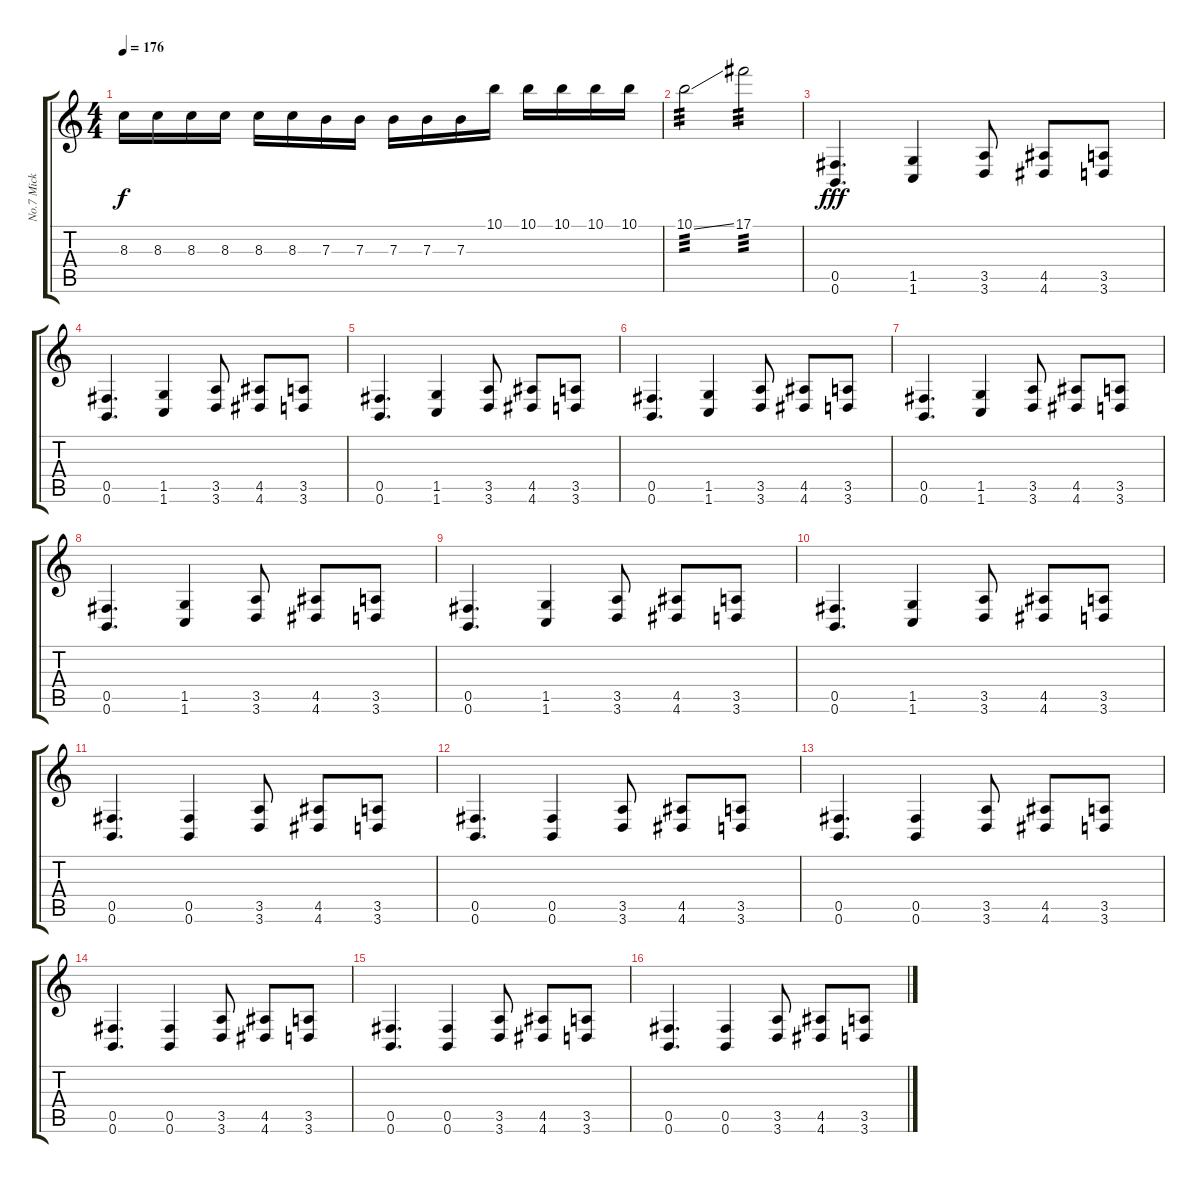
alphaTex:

\track ("No.7 Mick" "No.7 Mick") {instrument distortionguitar}
\staff {score tabs}
\tuning (Db4 Ab3 E3 B2 Gb2 B1) {hide}
\ts (4 4)
\tempo 176
\clef g2
\ks c
8.3.16{dy f} 8.3.16 8.3.16 8.3.16 8.3.16 8.3.16 7.3.16 7.3.16 7.3.16 7.3.16 7.3.16 10.1.16 10.1.16 10.1.16 10.1.16 10.1.16 |
10.1{ss}.2{tp 3} 17.1.2{tp 3} |
(0.5 0.6).4{d dy fff} (1.5 1.6).4 (3.5 3.6).8 (4.5 4.6).8 (3.5 3.6).8 |
(0.5 0.6).4{d} (1.5 1.6).4 (3.5 3.6).8 (4.5 4.6).8 (3.5 3.6).8 |
(0.5 0.6).4{d} (1.5 1.6).4 (3.5 3.6).8 (4.5 4.6).8 (3.5 3.6).8 |
(0.5 0.6).4{d} (1.5 1.6).4 (3.5 3.6).8 (4.5 4.6).8 (3.5 3.6).8 |
(0.5 0.6).4{d} (1.5 1.6).4 (3.5 3.6).8 (4.5 4.6).8 (3.5 3.6).8 |
(0.5 0.6).4{d} (1.5 1.6).4 (3.5 3.6).8 (4.5 4.6).8 (3.5 3.6).8 |
(0.5 0.6).4{d} (1.5 1.6).4 (3.5 3.6).8 (4.5 4.6).8 (3.5 3.6).8 |
(0.5 0.6).4{d} (1.5 1.6).4 (3.5 3.6).8 (4.5 4.6).8 (3.5 3.6).8 |
(0.5 0.6).4{d} (0.5 0.6).4 (3.5 3.6).8 (4.5 4.6).8 (3.5 3.6).8 |
(0.5 0.6).4{d} (0.5 0.6).4 (3.5 3.6).8 (4.5 4.6).8 (3.5 3.6).8 |
(0.5 0.6).4{d} (0.5 0.6).4 (3.5 3.6).8 (4.5 4.6).8 (3.5 3.6).8 |
(0.5 0.6).4{d} (0.5 0.6).4 (3.5 3.6).8 (4.5 4.6).8 (3.5 3.6).8 |
(0.5 0.6).4{d} (0.5 0.6).4 (3.5 3.6).8 (4.5 4.6).8 (3.5 3.6).8 |
(0.5 0.6).4{d} (0.5 0.6).4 (3.5 3.6).8 (4.5 4.6).8 (3.5 3.6).8
